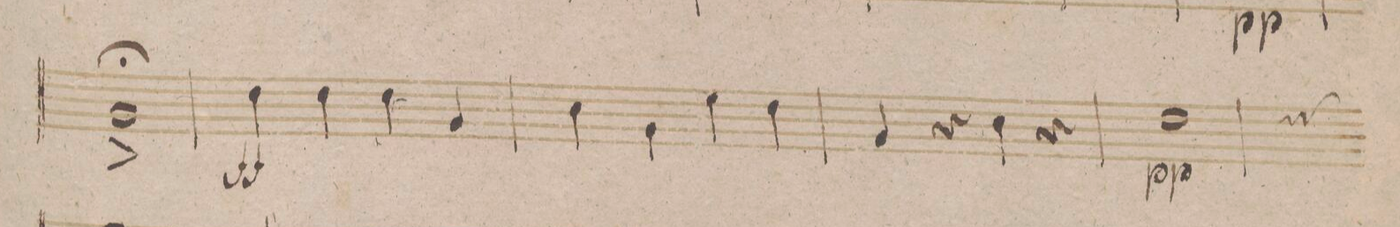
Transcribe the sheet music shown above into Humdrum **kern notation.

**kern	**dynam
*I"Corno 2do in F.	*
*clefG2	*
*k[b-]	*
*met(c|)	*
*M2/2	*
1c/^;	.
=28	=28
4g\	ff
4g\	.
4g\	.
4c/	.
=29	=29
4f\	.
4c\	.
4a\	.
4g\	.
=30	=30
4c/	.
4r	.
4f\	.
4r	.
=31	=31
1g/	pp
*custos	*
=32	=32
*-	*-
